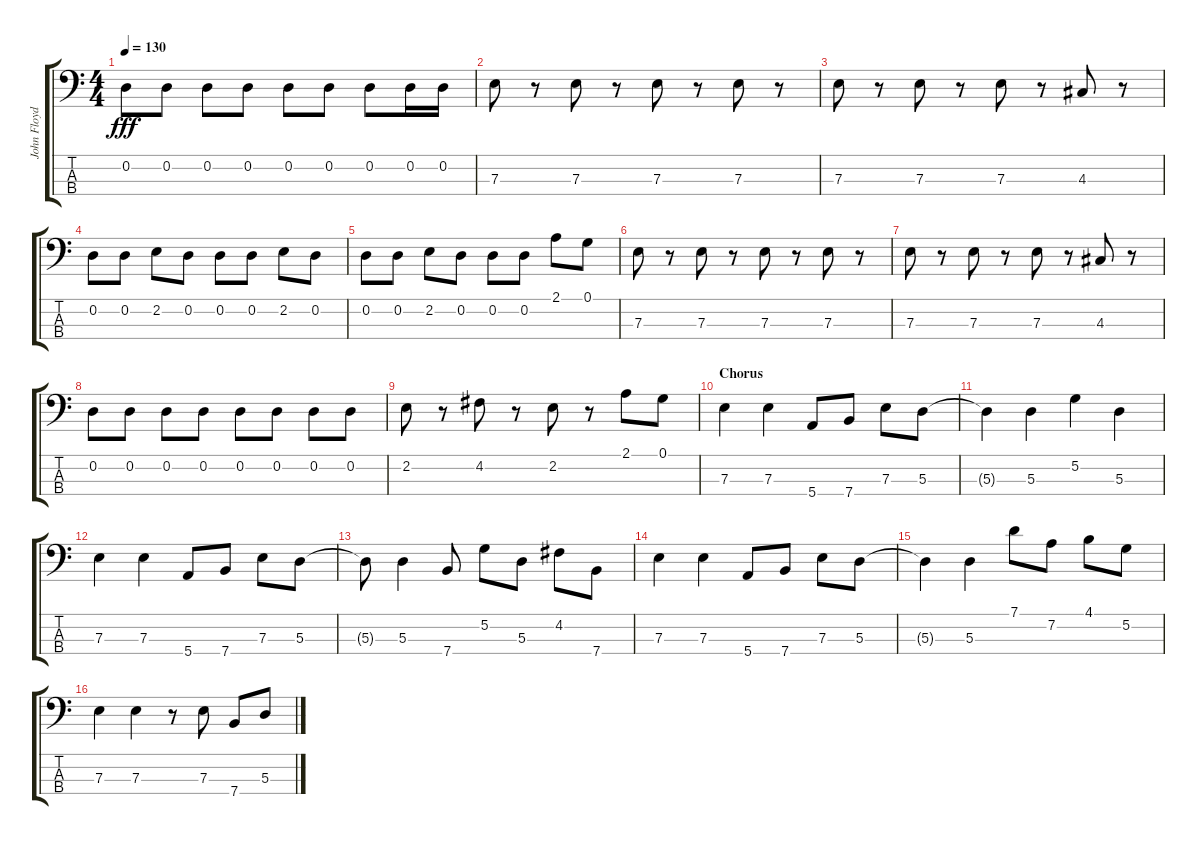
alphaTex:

\track ("John Floyd" "John Floyd") {instrument acousticguitarsteel}
\staff {score tabs}
\tuning (G2 D2 A1 E1) {hide}
\ts (4 4)
\tempo 130
\clef f4
\ks c
0.2.8{dy fff} 0.2.8 0.2.8 0.2.8 0.2.8 0.2.8 0.2.8 0.2.16 0.2.16 |
7.3.8 r.8 7.3.8 r.8 7.3.8 r.8 7.3.8 r.8 |
7.3.8 r.8 7.3.8 r.8 7.3.8 r.8 4.3.8 r.8 |
0.2.8 0.2.8 2.2.8 0.2.8 0.2.8 0.2.8 2.2.8 0.2.8 |
0.2.8 0.2.8 2.2.8 0.2.8 0.2.8 0.2.8 2.1.8 0.1.8 |
7.3.8 r.8 7.3.8 r.8 7.3.8 r.8 7.3.8 r.8 |
7.3.8 r.8 7.3.8 r.8 7.3.8 r.8 4.3.8 r.8 |
0.2.8 0.2.8 0.2.8 0.2.8 0.2.8 0.2.8 0.2.8 0.2.8 |
2.2.8 r.8 4.2.8 r.8 2.2.8 r.8 2.1.8 0.1.8 |
\section ("" "Chorus")
7.3.4 7.3.4 5.4.8 7.4.8 7.3.8 5.3.8 |
5.3{t}.4 5.3.4 5.2.4 5.3.4 |
7.3.4 7.3.4 5.4.8 7.4.8 7.3.8 5.3.8 |
5.3{t}.8 5.3.4 7.4.8 5.2.8 5.3.8 4.2.8 7.4.8 |
7.3.4 7.3.4 5.4.8 7.4.8 7.3.8 5.3.8 |
5.3{t}.4 5.3.4 7.1.8 7.2.8 4.1.8 5.2.8 |
7.3.4 7.3.4 r.8 7.3.8 7.4.8 5.3.8
